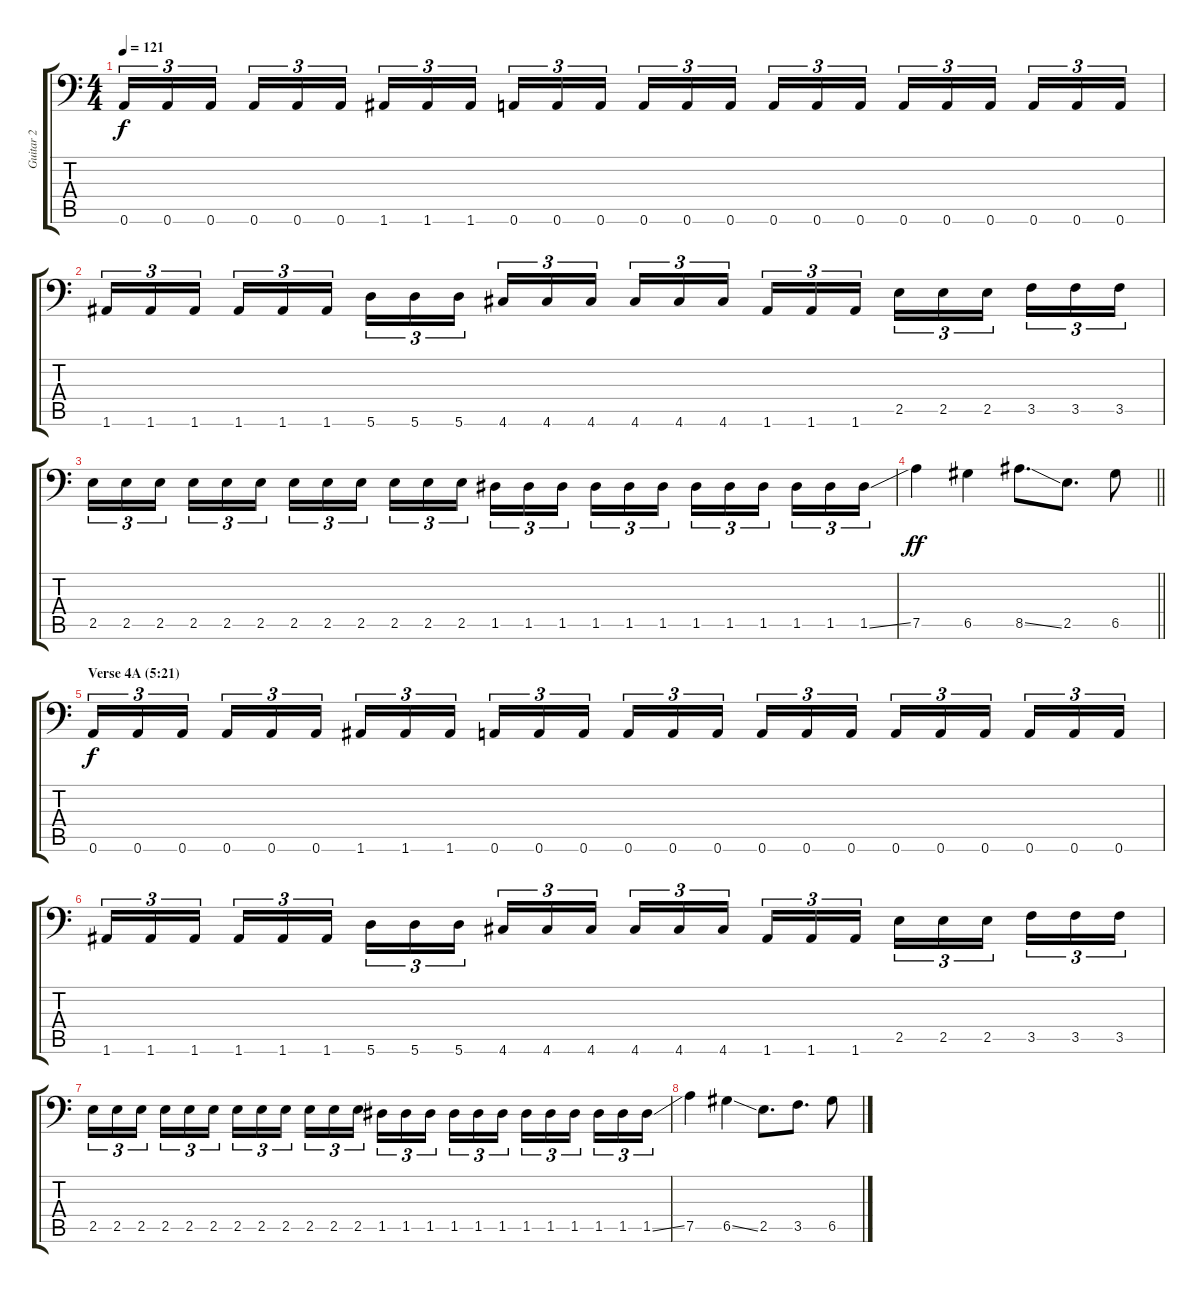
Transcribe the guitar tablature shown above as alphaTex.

\track ("Guitar 2" "Guitar 2") {instrument distortionguitar}
\staff {score tabs}
\tuning (A3 E3 C3 G2 D2 A1) {hide}
\ts (4 4)
\tempo 121
\clef f4
\ks c
0.6.16{tu (3 2) dy f} 0.6.16{tu (3 2)} 0.6.16{tu (3 2) beam splitsecondary} 0.6.16{tu (3 2)} 0.6.16{tu (3 2)} 0.6.16{tu (3 2)} 1.6.16{tu (3 2)} 1.6.16{tu (3 2)} 1.6.16{tu (3 2) beam splitsecondary} 0.6.16{tu (3 2)} 0.6.16{tu (3 2)} 0.6.16{tu (3 2)} 0.6.16{tu (3 2)} 0.6.16{tu (3 2)} 0.6.16{tu (3 2) beam splitsecondary} 0.6.16{tu (3 2)} 0.6.16{tu (3 2)} 0.6.16{tu (3 2)} 0.6.16{tu (3 2)} 0.6.16{tu (3 2)} 0.6.16{tu (3 2) beam splitsecondary} 0.6.16{tu (3 2)} 0.6.16{tu (3 2)} 0.6.16{tu (3 2)} |
1.6.16{tu (3 2)} 1.6.16{tu (3 2)} 1.6.16{tu (3 2) beam splitsecondary} 1.6.16{tu (3 2)} 1.6.16{tu (3 2)} 1.6.16{tu (3 2)} 5.6.16{tu (3 2)} 5.6.16{tu (3 2)} 5.6.16{tu (3 2) beam splitsecondary} 4.6.16{tu (3 2)} 4.6.16{tu (3 2)} 4.6.16{tu (3 2)} 4.6.16{tu (3 2)} 4.6.16{tu (3 2)} 4.6.16{tu (3 2) beam splitsecondary} 1.6.16{tu (3 2)} 1.6.16{tu (3 2)} 1.6.16{tu (3 2)} 2.5.16{tu (3 2)} 2.5.16{tu (3 2)} 2.5.16{tu (3 2) beam splitsecondary} 3.5.16{tu (3 2)} 3.5.16{tu (3 2)} 3.5.16{tu (3 2)} |
2.5.16{tu (3 2)} 2.5.16{tu (3 2)} 2.5.16{tu (3 2) beam splitsecondary} 2.5.16{tu (3 2)} 2.5.16{tu (3 2)} 2.5.16{tu (3 2)} 2.5.16{tu (3 2)} 2.5.16{tu (3 2)} 2.5.16{tu (3 2) beam splitsecondary} 2.5.16{tu (3 2)} 2.5.16{tu (3 2)} 2.5.16{tu (3 2)} 1.5.16{tu (3 2)} 1.5.16{tu (3 2)} 1.5.16{tu (3 2) beam splitsecondary} 1.5.16{tu (3 2)} 1.5.16{tu (3 2)} 1.5.16{tu (3 2)} 1.5.16{tu (3 2)} 1.5.16{tu (3 2)} 1.5.16{tu (3 2) beam splitsecondary} 1.5.16{tu (3 2)} 1.5.16{tu (3 2)} 1.5{ss}.16{tu (3 2)} |
\barLineRight lightlight
7.5.4{dy ff} 6.5.4 8.5{ss}.8{d} 2.5.8{d} 6.5.8 |
\section ("" "Verse 4A (5:21)")
0.6.16{tu (3 2) dy f} 0.6.16{tu (3 2)} 0.6.16{tu (3 2) beam splitsecondary} 0.6.16{tu (3 2)} 0.6.16{tu (3 2)} 0.6.16{tu (3 2)} 1.6.16{tu (3 2)} 1.6.16{tu (3 2)} 1.6.16{tu (3 2) beam splitsecondary} 0.6.16{tu (3 2)} 0.6.16{tu (3 2)} 0.6.16{tu (3 2)} 0.6.16{tu (3 2)} 0.6.16{tu (3 2)} 0.6.16{tu (3 2) beam splitsecondary} 0.6.16{tu (3 2)} 0.6.16{tu (3 2)} 0.6.16{tu (3 2)} 0.6.16{tu (3 2)} 0.6.16{tu (3 2)} 0.6.16{tu (3 2) beam splitsecondary} 0.6.16{tu (3 2)} 0.6.16{tu (3 2)} 0.6.16{tu (3 2)} |
1.6.16{tu (3 2)} 1.6.16{tu (3 2)} 1.6.16{tu (3 2) beam splitsecondary} 1.6.16{tu (3 2)} 1.6.16{tu (3 2)} 1.6.16{tu (3 2)} 5.6.16{tu (3 2)} 5.6.16{tu (3 2)} 5.6.16{tu (3 2) beam splitsecondary} 4.6.16{tu (3 2)} 4.6.16{tu (3 2)} 4.6.16{tu (3 2)} 4.6.16{tu (3 2)} 4.6.16{tu (3 2)} 4.6.16{tu (3 2) beam splitsecondary} 1.6.16{tu (3 2)} 1.6.16{tu (3 2)} 1.6.16{tu (3 2)} 2.5.16{tu (3 2)} 2.5.16{tu (3 2)} 2.5.16{tu (3 2) beam splitsecondary} 3.5.16{tu (3 2)} 3.5.16{tu (3 2)} 3.5.16{tu (3 2)} |
2.5.16{tu (3 2)} 2.5.16{tu (3 2)} 2.5.16{tu (3 2) beam splitsecondary} 2.5.16{tu (3 2)} 2.5.16{tu (3 2)} 2.5.16{tu (3 2)} 2.5.16{tu (3 2)} 2.5.16{tu (3 2)} 2.5.16{tu (3 2) beam splitsecondary} 2.5.16{tu (3 2)} 2.5.16{tu (3 2)} 2.5.16{tu (3 2)} 1.5.16{tu (3 2)} 1.5.16{tu (3 2)} 1.5.16{tu (3 2) beam splitsecondary} 1.5.16{tu (3 2)} 1.5.16{tu (3 2)} 1.5.16{tu (3 2)} 1.5.16{tu (3 2)} 1.5.16{tu (3 2)} 1.5.16{tu (3 2) beam splitsecondary} 1.5.16{tu (3 2)} 1.5.16{tu (3 2)} 1.5{ss}.16{tu (3 2)} |
7.5.4 6.5{ss}.4 2.5.8{d} 3.5.8{d} 6.5.8
